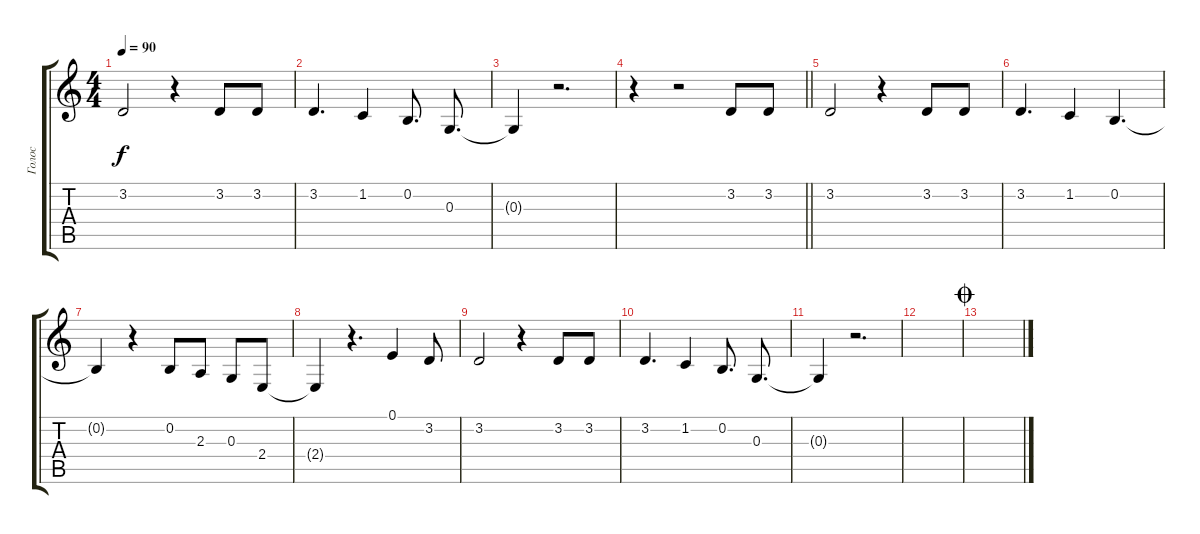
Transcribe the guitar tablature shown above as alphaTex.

\track ("Голос" "Голос") {instrument synthvoice}
\staff {score tabs}
\tuning (E4 B3 G3 D3 A2 E2) {hide}
\ts (4 4)
\tempo 90
\clef g2
\ks c
3.2.2{dy f} r.4 3.2.8 3.2.8 |
3.2.4{d} 1.2.4 0.2.8{d} 0.3.8{d} |
0.3{t}.4 r.2{d} |
\barLineRight lightlight
r.4 r.2 3.2.8 3.2.8 |
3.2.2 r.4 3.2.8 3.2.8 |
3.2.4{d} 1.2.4 0.2.4{d} |
0.2{t}.4 r.4 0.2.8 2.3.8 0.3.8 2.4.8 |
2.4{t}.4 r.4{d} 0.1.4 3.2.8 |
3.2.2 r.4 3.2.8 3.2.8 |
3.2.4{d} 1.2.4 0.2.8{d} 0.3.8{d} |
0.3{t}.4 r.2{d} |
|
\jump coda
